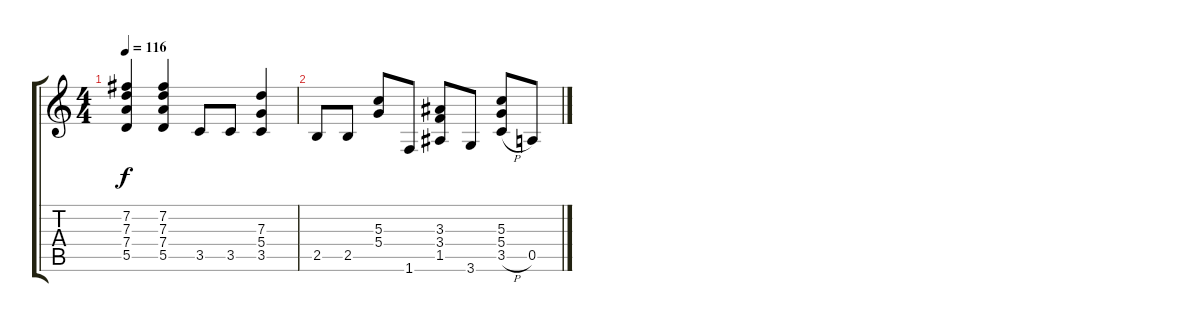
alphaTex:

\track "" {instrument distortionguitar}
\staff {score tabs}
\tuning (E4 B3 G3 D3 A2 E2) {hide}
\ts (4 4)
\tempo 116
\clef g2
\ks c
(7.2 7.3 7.4 5.5).4{dy f} (7.2 7.3 7.4 5.5).4 3.5.8 3.5.8 (7.3 5.4 3.5).4 |
2.5.8 2.5.8 (5.3 5.4).8 1.6.8 (3.3 3.4 1.5).8 3.6.8 (5.3 5.4 3.5{h}).8 0.5.8
